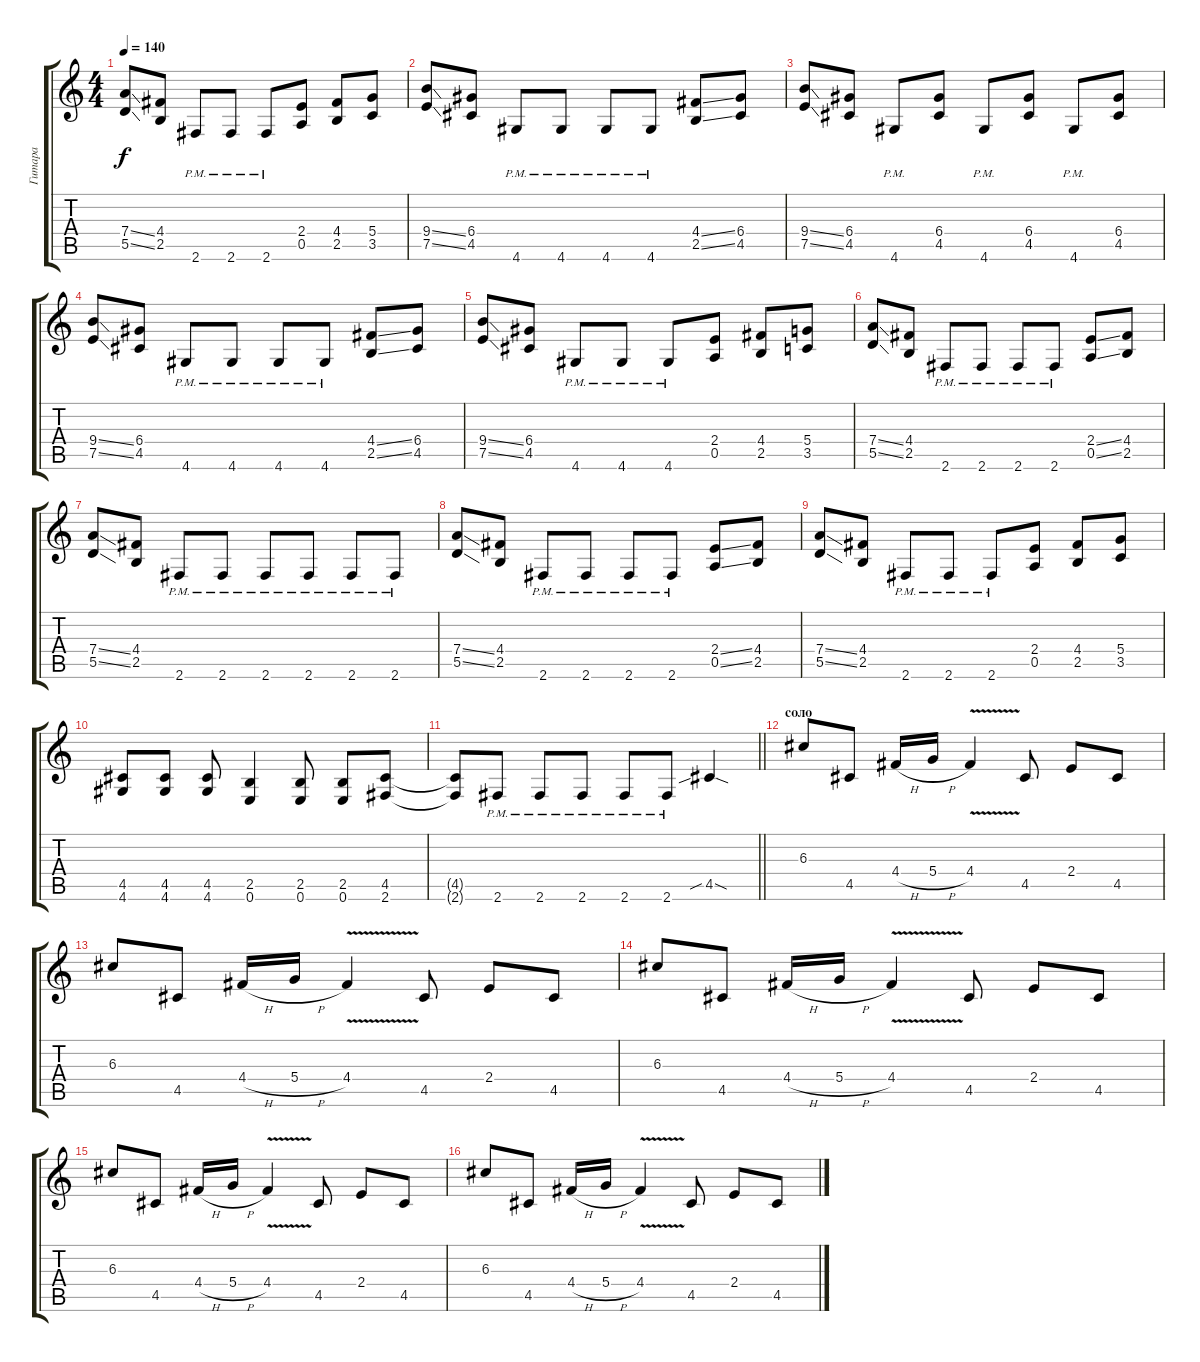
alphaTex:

\track ("Гитара" "Гитара") {instrument overdrivenguitar}
\staff {score tabs}
\tuning (E4 B3 G3 D3 A2 E2) {hide}
\ts (4 4)
\tempo 140
\clef g2
\ks c
(7.4{ss} 5.5{ss}).8{dy f} (4.4 2.5).8 2.6{pm}.8 2.6{pm}.8 2.6{pm}.8 (2.4 0.5).8 (4.4 2.5).8 (5.4 3.5).8 |
(9.4{ss} 7.5{ss}).8 (6.4 4.5).8 4.6{pm}.8 4.6{pm}.8 4.6{pm}.8 4.6{pm}.8 (4.4{ss} 2.5{ss}).8 (6.4 4.5).8 |
(9.4{ss} 7.5{ss}).8 (6.4 4.5).8 4.6{pm}.8 (6.4 4.5).8 4.6{pm}.8 (6.4 4.5).8 4.6{pm}.8 (6.4 4.5).8 |
(9.4{ss} 7.5{ss}).8 (6.4 4.5).8 4.6{pm}.8 4.6{pm}.8 4.6{pm}.8 4.6{pm}.8 (4.4{ss} 2.5{ss}).8 (6.4 4.5).8 |
(9.4{ss} 7.5{ss}).8 (6.4 4.5).8 4.6{pm}.8 4.6{pm}.8 4.6{pm}.8 (2.4 0.5).8 (4.4 2.5).8 (5.4 3.5).8 |
(7.4{ss} 5.5{ss}).8 (4.4 2.5).8 2.6{pm}.8 2.6{pm}.8 2.6{pm}.8 2.6{pm}.8 (2.4{ss} 0.5{ss}).8 (4.4 2.5).8 |
(7.4{ss} 5.5{ss}).8 (4.4 2.5).8 2.6{pm}.8 2.6{pm}.8 2.6{pm}.8 2.6{pm}.8 2.6{pm}.8 2.6{pm}.8 |
(7.4{ss} 5.5{ss}).8 (4.4 2.5).8 2.6{pm}.8 2.6{pm}.8 2.6{pm}.8 2.6{pm}.8 (2.4{ss} 0.5{ss}).8 (4.4 2.5).8 |
(7.4{ss} 5.5{ss}).8 (4.4 2.5).8 2.6{pm}.8 2.6{pm}.8 2.6{pm}.8 (2.4 0.5).8 (4.4 2.5).8 (5.4 3.5).8 |
(4.5 4.6).8 (4.5 4.6).8 (4.5 4.6).8 (2.5 0.6).4 (2.5 0.6).8 (2.5 0.6).8 (4.5 2.6).8 |
\barLineRight lightlight
(4.5{t} 2.6{t}).8 2.6{pm}.8 2.6{pm}.8 2.6{pm}.8 2.6{pm}.8 2.6{pm}.8 4.5{sib sod}.4 |
\section ("" "соло")
6.3.8 4.5.8 4.4{h}.16 5.4{h}.16 4.4{v}.4 4.5.8 2.4.8 4.5.8 |
6.3.8 4.5.8 4.4{h}.16 5.4{h}.16 4.4{v}.4 4.5.8 2.4.8 4.5.8 |
6.3.8 4.5.8 4.4{h}.16 5.4{h}.16 4.4{v}.4 4.5.8 2.4.8 4.5.8 |
6.3.8 4.5.8 4.4{h}.16 5.4{h}.16 4.4{v}.4 4.5.8 2.4.8 4.5.8 |
6.3.8 4.5.8 4.4{h}.16 5.4{h}.16 4.4{v}.4 4.5.8 2.4.8 4.5.8
